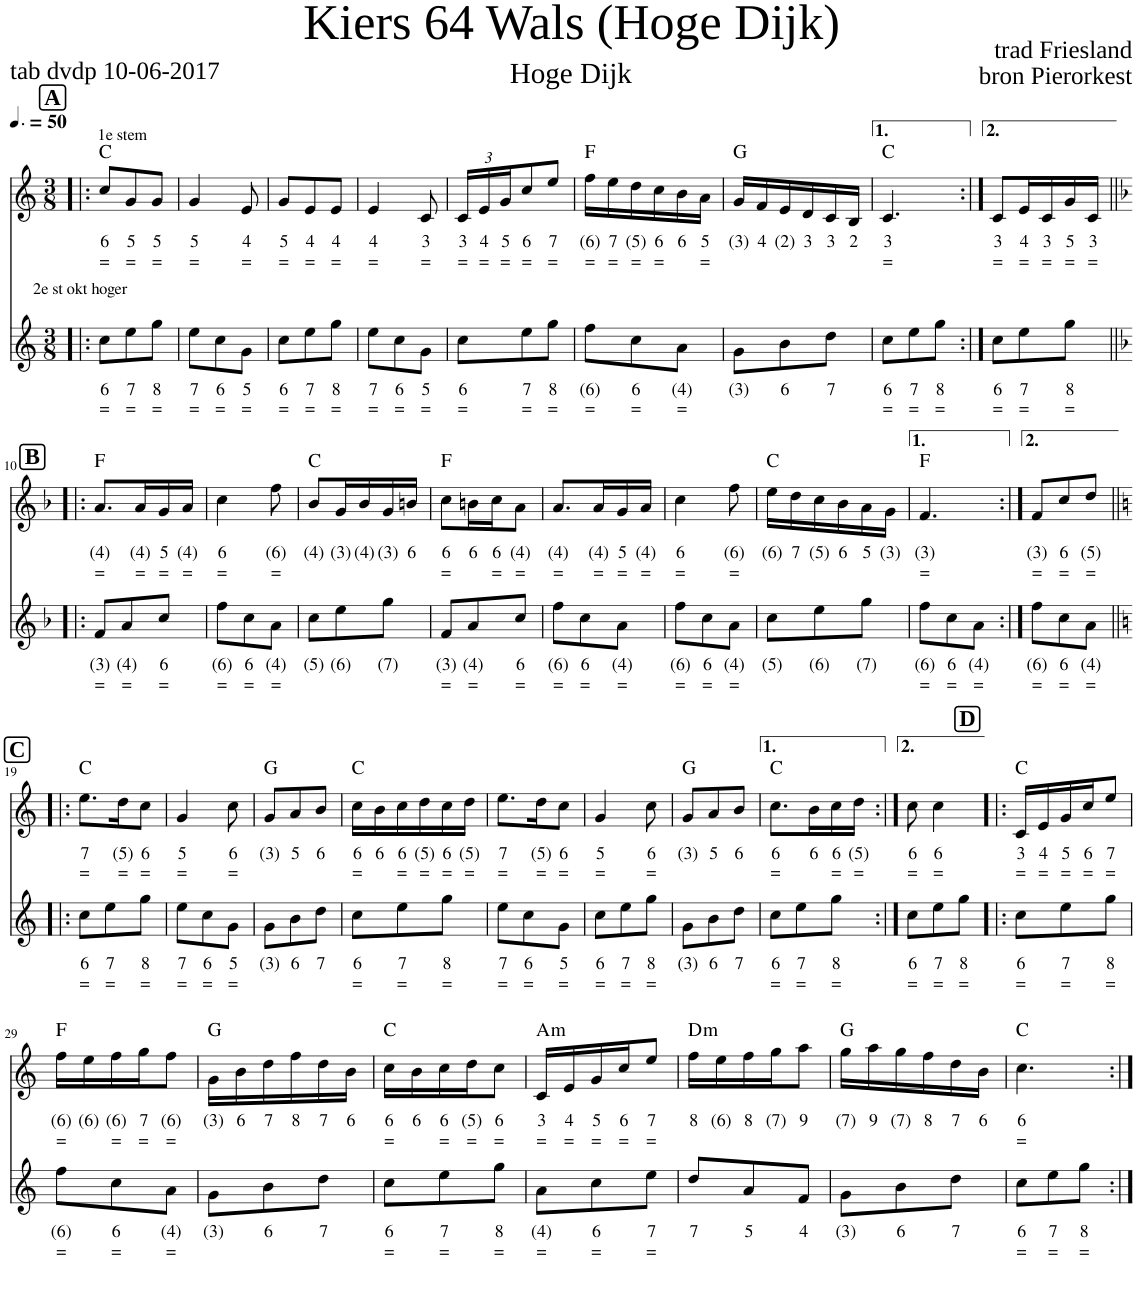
**kern	**text	**text	**kern	**text	**text	**kern	**text	**text	**harte
*part3	*part3	*part3	*part2	*part2	*part2	*part1	*part1	*part1	*part1
*staff3	*staff3	*staff3	*staff2	*staff2	*staff2	*staff1	*staff1	*staff1	*
*I"Stem	*	*	*I"Voice	*	*	*I"Voice	*	*	*
*	*	*	*stria5	*	*	*	*	*	*
*clefG2	*	*	*clefG2	*	*	*clefG2	*	*	*
*k[]	*	*	*k[]	*	*	*k[]	*	*	*
*M3/8	*	*	*M3/8	*	*	*M3/8	*	*	*
*MM75	*	*	*MM75	*	*	*MM75	*	*	*
!!LO:REH:place=s1:a:B:cj:fs=14:t=A
=1!|:	=1!|:	=1!|:	=1!|:	=1!|:	=1!|:	=1!|:	=1!|:	=1!|:	=1!|:
!	!	!	!	!	!	!LO:TX:a:t=1e stem	!	!	!
!	!	!	!LO:TX:a:t=2e stem	!	!	!	!	!	!
!LO:TX:a:t=2e st okt hoger	!	!	!	!	!	!	!	!	!
!	!LO:LY:b	!LO:LY:b	!	!	!	!	!LO:LY:b	!LO:LY:b	!
8cc\L	6	=	8cL	3	=	8cc/L	6	=	C:maj
!	!LO:LY:b	!LO:LY:b	!	!	!	!	!LO:LY:b	!LO:LY:b	!
8ee\	7	=	8e	4	=	8g/	5	=	.
!	!LO:LY:b	!LO:LY:b	!	!	!	!	!LO:LY:b	!LO:LY:b	!
8gg\J	8	=	8gJ	5	=	8g/J	5	=	.
=2	=2	=2	=2	=2	=2	=2	=2	=2	=2
!	!LO:LY:b	!LO:LY:b	!	!	!	!	!LO:LY:b	!LO:LY:b	!
8ee\L	7	=	8eL	4	=	4g/	5	=	.
!	!LO:LY:b	!LO:LY:b	!	!	!	!	!	!	!
8cc\	6	=	8c	3	=	.	.	.	.
!	!LO:LY:b	!LO:LY:b	!	!	!	!	!LO:LY:b	!LO:LY:b	!
8g\J	5	=	8GJ	2	=	8e/	4	=	.
=3	=3	=3	=3	=3	=3	=3	=3	=3	=3
!	!LO:LY:b	!LO:LY:b	!	!	!	!	!LO:LY:b	!LO:LY:b	!
8cc\L	6	=	8cL	3	=	8g/L	5	=	.
!	!LO:LY:b	!LO:LY:b	!	!	!	!	!LO:LY:b	!LO:LY:b	!
8ee\	7	=	8e	4	=	8e/	4	=	.
!	!LO:LY:b	!LO:LY:b	!	!	!	!	!LO:LY:b	!LO:LY:b	!
8gg\J	8	=	8gJ	5	=	8e/J	4	=	.
=4	=4	=4	=4	=4	=4	=4	=4	=4	=4
!	!LO:LY:b	!LO:LY:b	!	!	!	!	!LO:LY:b	!LO:LY:b	!
8ee\L	7	=	8eL	4	=	4e/	4	=	.
!	!LO:LY:b	!LO:LY:b	!	!	!	!	!	!	!
8cc\	6	=	8c	3	=	.	.	.	.
!	!LO:LY:b	!LO:LY:b	!	!	!	!	!LO:LY:b	!LO:LY:b	!
8g\J	5	=	8GJ	2	=	8c/	3	=	.
=5	=5	=5	=5	=5	=5	=5	=5	=5	=5
!	!LO:LY:b	!LO:LY:b	!	!	!	!	!	!	!
*	*	*	*	*	*	*Xbrackettup	*	*	*
!	!	!	!	!	!	!	!LO:LY:b	!LO:LY:b	!
8cc\L	6	=	8cL	3	=	24c/LL	3	=	.
!	!	!	!	!	!	!	!LO:LY:b	!LO:LY:b	!
.	.	.	.	.	.	24e/	4	=	.
!	!	!	!	!	!	!	!LO:LY:b	!LO:LY:b	!
.	.	.	.	.	.	24g/J	5	=	.
!	!LO:LY:b	!LO:LY:b	!	!	!	!	!LO:LY:b	!LO:LY:b	!
8ee\	7	=	8e	4	=	8cc/	6	=	.
!	!LO:LY:b	!LO:LY:b	!	!	!	!	!LO:LY:b	!LO:LY:b	!
8gg\J	8	=	8gJ	5	=	8ee/J	7	=	.
=6	=6	=6	=6	=6	=6	=6	=6	=6	=6
!	!LO:LY:b	!LO:LY:b	!	!	!	!	!LO:LY:b	!LO:LY:b	!
8ff\L	(6)	=	8fL	(3)	=	16ff\LL	(6)	=	F:maj
!	!	!	!	!	!	!	!LO:LY:b	!LO:LY:b	!
.	.	.	.	.	.	16ee\	7	=	.
!	!LO:LY:b	!LO:LY:b	!	!	!	!	!LO:LY:b	!LO:LY:b	!
8cc\	6	=	8c	3	=	16dd\	(5)	=	.
!	!	!	!	!	!	!	!LO:LY:b	!LO:LY:b	!
.	.	.	.	.	.	16cc\	6	=	.
!	!LO:LY:b	!LO:LY:b	!	!	!	!	!LO:LY:b	!	!
8a\J	(4)	=	8AJ	3!	=	16b\	6	.	.
!	!	!	!	!	!	!	!LO:LY:b	!LO:LY:b	!
.	.	.	.	.	.	16a\JJ	5	=	.
=7	=7	=7	=7	=7	=7	=7	=7	=7	=7
!	!LO:LY:b	!	!	!	!	!	!LO:LY:b	!	!
8g\L	(3)	.	8GL	2	=	16g/LL	(3)	.	G:maj
!	!	!	!	!	!	!	!LO:LY:b	!	!
.	.	.	.	.	.	16f/	4	.	.
!	!LO:LY:b	!	!	!	!	!	!LO:LY:b	!	!
8b\	6	.	8B	2	.	16e/	(2)	.	.
!	!	!	!	!	!	!	!LO:LY:b	!	!
.	.	.	.	.	.	16d/	3	.	.
!	!LO:LY:b	!	!	!	!	!	!LO:LY:b	!	!
8dd\J	7	.	8dJ	3	.	16c/	3	.	.
!	!	!	!	!	!	!	!LO:LY:b	!	!
.	.	.	.	.	.	16B/JJ	2	.	.
=8	=8	=8	=8	=8	=8	=8	=8	=8	=8
!	!LO:LY:b	!LO:LY:b	!	!	!	!	!LO:LY:b	!LO:LY:b	!
8cc\L	6	=	8cL	3	=	4.c/	3	=	C:maj
!	!LO:LY:b	!LO:LY:b	!	!	!	!	!	!	!
8ee\	7	=	8e	4	=	.	.	.	.
!	!LO:LY:b	!LO:LY:b	!	!	!	!	!	!	!
8gg\J	8	=	8gJ	5	=	.	.	.	.
=9:|!	=9:|!	=9:|!	=9:|!	=9:|!	=9:|!	=9:|!	=9:|!	=9:|!	=9:|!
!	!LO:LY:b	!LO:LY:b	!	!	!	!	!LO:LY:b	!LO:LY:b	!
8cc\L	6	=	8cL	3	=	8c/L	3	=	.
!	!LO:LY:b	!LO:LY:b	!	!	!	!	!LO:LY:b	!LO:LY:b	!
8ee\	7	=	8e	4	=	16e/L	4	=	.
!	!	!	!	!	!	!	!LO:LY:b	!LO:LY:b	!
.	.	.	.	.	.	16c/	3	=	.
!	!LO:LY:b	!LO:LY:b	!	!	!	!	!LO:LY:b	!LO:LY:b	!
8gg\J	8	=	8gJ	5	=	16g/	5	=	.
!	!	!	!	!	!	!	!LO:LY:b	!LO:LY:b	!
.	.	.	.	.	.	16c/JJ	3	=	.
!!LO:LB:g=z
!!LO:REH:place=s1:a:B:cj:fs=14:t=B
=10!|:	=10!|:	=10!|:	=10!|:	=10!|:	=10!|:	=10!|:	=10!|:	=10!|:	=10!|:
*k[b-]	*	*	*k[b-]	*	*	*k[b-]	*	*	*
!	!LO:LY:b	!LO:LY:b	!	!	!	!	!LO:LY:b	!LO:LY:b	!
8f/L	(3)	=	8FL	3!	=	8.a/L	(4)	=	F:maj
!	!LO:LY:b	!LO:LY:b	!	!	!	!	!	!	!
8a/	(4)	=	8A	3!	=	.	.	.	.
!	!	!	!	!	!	!	!LO:LY:b	!LO:LY:b	!
.	.	.	.	.	.	16a/L	(4)	=	.
!	!LO:LY:b	!LO:LY:b	!	!	!	!	!LO:LY:b	!LO:LY:b	!
8cc/J	6	=	8cJ	3	=	16g/	5	=	.
!	!	!	!	!	!	!	!LO:LY:b	!LO:LY:b	!
.	.	.	.	.	.	16a/JJ	(4)	=	.
=11	=11	=11	=11	=11	=11	=11	=11	=11	=11
!	!LO:LY:b	!LO:LY:b	!	!	!	!	!LO:LY:b	!LO:LY:b	!
8ff\L	(6)	=	8fL	(3)	=	4cc\	6	=	.
!	!LO:LY:b	!LO:LY:b	!	!	!	!	!	!	!
8cc\	6	=	8c	3	=	.	.	.	.
!	!LO:LY:b	!LO:LY:b	!	!	!	!	!LO:LY:b	!LO:LY:b	!
8a\J	(4)	=	8AJ	3!	=	8ff\	(6)	=	.
=12	=12	=12	=12	=12	=12	=12	=12	=12	=12
!	!LO:LY:b	!	!	!	!	!	!LO:LY:b	!	!
8cc\L	(5)	.	8cL	3	=	8b-/L	(4)	.	C:maj
!	!LO:LY:b	!	!	!	!	!	!LO:LY:b	!	!
8ee\	(6)	.	8e	4	=	16g/L	(3)	.	.
!	!	!	!	!	!	!	!LO:LY:b	!	!
.	.	.	.	.	.	16b-/	(4)	.	.
!	!LO:LY:b	!	!	!	!	!	!LO:LY:b	!	!
8gg\J	(7)	.	8gJ	5	=	16g/	(3)	.	.
!	!	!	!	!	!	!	!LO:LY:b	!	!
.	.	.	.	.	.	16bn/JJ	6	.	.
=13	=13	=13	=13	=13	=13	=13	=13	=13	=13
!	!LO:LY:b	!LO:LY:b	!	!	!	!	!LO:LY:b	!LO:LY:b	!
8f/L	(3)	=	8FL	3!	=	8cc\L	6	=	F:maj
!	!LO:LY:b	!LO:LY:b	!	!	!	!	!LO:LY:b	!	!
8a/	(4)	=	8A	3!	=	16bn\L	6	.	.
!	!	!	!	!	!	!	!LO:LY:b	!LO:LY:b	!
.	.	.	.	.	.	16cc\J	6	=	.
!	!LO:LY:b	!LO:LY:b	!	!	!	!	!LO:LY:b	!LO:LY:b	!
8cc/J	6	=	8cJ	3	=	8a\J	(4)	=	.
=14	=14	=14	=14	=14	=14	=14	=14	=14	=14
!	!LO:LY:b	!LO:LY:b	!	!	!	!	!LO:LY:b	!LO:LY:b	!
8ff\L	(6)	=	8fL	(3)	=	8.a/L	(4)	=	.
!	!LO:LY:b	!LO:LY:b	!	!	!	!	!	!	!
8cc\	6	=	8c	3	=	.	.	.	.
!	!	!	!	!	!	!	!LO:LY:b	!LO:LY:b	!
.	.	.	.	.	.	16a/L	(4)	=	.
!	!LO:LY:b	!LO:LY:b	!	!	!	!	!LO:LY:b	!LO:LY:b	!
8a\J	(4)	=	8AJ	3!	=	16g/	5	=	.
!	!	!	!	!	!	!	!LO:LY:b	!LO:LY:b	!
.	.	.	.	.	.	16a/JJ	(4)	=	.
=15	=15	=15	=15	=15	=15	=15	=15	=15	=15
!	!LO:LY:b	!LO:LY:b	!	!	!	!	!LO:LY:b	!LO:LY:b	!
8ff\L	(6)	=	8fL	(3)	=	4cc\	6	=	.
!	!LO:LY:b	!LO:LY:b	!	!	!	!	!	!	!
8cc\	6	=	8c	3	=	.	.	.	.
!	!LO:LY:b	!LO:LY:b	!	!	!	!	!LO:LY:b	!LO:LY:b	!
8a\J	(4)	=	8AJ	3!	=	8ff\	(6)	=	.
=16	=16	=16	=16	=16	=16	=16	=16	=16	=16
!	!LO:LY:b	!	!	!	!	!	!LO:LY:b	!	!
8cc\L	(5)	.	8cL	3	=	16ee\LL	(6)	.	C:maj
!	!	!	!	!	!	!	!LO:LY:b	!	!
.	.	.	.	.	.	16dd\	7	.	.
!	!LO:LY:b	!	!	!	!	!	!LO:LY:b	!	!
8ee\	(6)	.	8e	4	=	16cc\	(5)	.	.
!	!	!	!	!	!	!	!LO:LY:b	!	!
.	.	.	.	.	.	16b-\	6	.	.
!	!LO:LY:b	!	!	!	!	!	!LO:LY:b	!	!
8gg\J	(7)	.	8gJ	5	=	16a\	5	.	.
!	!	!	!	!	!	!	!LO:LY:b	!	!
.	.	.	.	.	.	16g\JJ	(3)	.	.
=17	=17	=17	=17	=17	=17	=17	=17	=17	=17
!	!LO:LY:b	!LO:LY:b	!	!	!	!	!LO:LY:b	!LO:LY:b	!
8ff\L	(6)	=	8fL	(3)	=	4.f/	(3)	=	F:maj
!	!LO:LY:b	!LO:LY:b	!	!	!	!	!	!	!
8cc\	6	=	8c	3	=	.	.	.	.
!	!LO:LY:b	!LO:LY:b	!	!	!	!	!	!	!
8a\J	(4)	=	8AJ	3!	=	.	.	.	.
=18:|!	=18:|!	=18:|!	=18:|!	=18:|!	=18:|!	=18:|!	=18:|!	=18:|!	=18:|!
!	!LO:LY:b	!LO:LY:b	!	!	!	!	!LO:LY:b	!LO:LY:b	!
8ff\L	(6)	=	8fL	(3)	=	8f/L	(3)	=	.
!	!LO:LY:b	!LO:LY:b	!	!	!	!	!LO:LY:b	!LO:LY:b	!
8cc\	6	=	8c	3	=	8cc/	6	=	.
!	!LO:LY:b	!LO:LY:b	!	!	!	!	!LO:LY:b	!LO:LY:b	!
8a\J	(4)	=	8AJ	3!	=	8dd/J	(5)	=	.
!!LO:LB:g=z
!!LO:REH:place=s1:a:B:cj:fs=14:t=C
=19!|:	=19!|:	=19!|:	=19!|:	=19!|:	=19!|:	=19!|:	=19!|:	=19!|:	=19!|:
*k[]	*	*	*k[]	*	*	*k[]	*	*	*
!	!LO:LY:b	!LO:LY:b	!	!	!	!	!LO:LY:b	!LO:LY:b	!
8cc\L	6	=	8cL	3	=	8.ee\L	7	=	C:maj
!	!LO:LY:b	!LO:LY:b	!	!	!	!	!	!	!
8ee\	7	=	8e	4	=	.	.	.	.
!	!	!	!	!	!	!	!LO:LY:b	!LO:LY:b	!
.	.	.	.	.	.	16dd\K	(5)	=	.
!	!LO:LY:b	!LO:LY:b	!	!	!	!	!LO:LY:b	!LO:LY:b	!
8gg\J	8	=	8gJ	5	=	8cc\J	6	=	.
=20	=20	=20	=20	=20	=20	=20	=20	=20	=20
!	!LO:LY:b	!LO:LY:b	!	!	!	!	!LO:LY:b	!LO:LY:b	!
8ee\L	7	=	8eL	4	=	4g/	5	=	.
!	!LO:LY:b	!LO:LY:b	!	!	!	!	!	!	!
8cc\	6	=	8c	3	=	.	.	.	.
!	!LO:LY:b	!LO:LY:b	!	!	!	!	!LO:LY:b	!LO:LY:b	!
8g\J	5	=	8GJ	2	=	8cc\	6	=	.
=21	=21	=21	=21	=21	=21	=21	=21	=21	=21
!	!LO:LY:b	!	!	!	!	!	!LO:LY:b	!	!
8g\L	(3)	.	8GL	2	=	8g/L	(3)	.	G:maj
!	!LO:LY:b	!	!	!	!	!	!LO:LY:b	!	!
8b\	6	.	8B	2	.	8a/	5	.	.
!	!LO:LY:b	!	!	!	!	!	!LO:LY:b	!	!
8dd\J	7	.	8dJ	3	.	8b/J	6	.	.
=22	=22	=22	=22	=22	=22	=22	=22	=22	=22
!	!LO:LY:b	!LO:LY:b	!	!	!	!	!LO:LY:b	!LO:LY:b	!
8cc\L	6	=	8cL	3	=	16cc\LL	6	=	C:maj
!	!	!	!	!	!	!	!LO:LY:b	!	!
.	.	.	.	.	.	16b\	6	.	.
!	!LO:LY:b	!LO:LY:b	!	!	!	!	!LO:LY:b	!LO:LY:b	!
8ee\	7	=	8e	4	=	16cc\	6	=	.
!	!	!	!	!	!	!	!LO:LY:b	!LO:LY:b	!
.	.	.	.	.	.	16dd\	(5)	=	.
!	!LO:LY:b	!LO:LY:b	!	!	!	!	!LO:LY:b	!LO:LY:b	!
8gg\J	8	=	8gJ	5	=	16cc\	6	=	.
!	!	!	!	!	!	!	!LO:LY:b	!LO:LY:b	!
.	.	.	.	.	.	16dd\JJ	(5)	=	.
=23	=23	=23	=23	=23	=23	=23	=23	=23	=23
!	!LO:LY:b	!LO:LY:b	!	!	!	!	!LO:LY:b	!LO:LY:b	!
8ee\L	7	=	8eL	4	=	8.ee\L	7	=	.
!	!LO:LY:b	!LO:LY:b	!	!	!	!	!	!	!
8cc\	6	=	8c	3	=	.	.	.	.
!	!	!	!	!	!	!	!LO:LY:b	!LO:LY:b	!
.	.	.	.	.	.	16dd\K	(5)	=	.
!	!LO:LY:b	!LO:LY:b	!	!	!	!	!LO:LY:b	!LO:LY:b	!
8g\J	5	=	8GJ	2	=	8cc\J	6	=	.
=24	=24	=24	=24	=24	=24	=24	=24	=24	=24
!	!LO:LY:b	!LO:LY:b	!	!	!	!	!LO:LY:b	!LO:LY:b	!
8cc\L	6	=	8cL	3	=	4g/	5	=	.
!	!LO:LY:b	!LO:LY:b	!	!	!	!	!	!	!
8ee\	7	=	8e	4	=	.	.	.	.
!	!LO:LY:b	!LO:LY:b	!	!	!	!	!LO:LY:b	!LO:LY:b	!
8gg\J	8	=	8gJ	5	=	8cc\	6	=	.
=25	=25	=25	=25	=25	=25	=25	=25	=25	=25
!	!LO:LY:b	!	!	!	!	!	!LO:LY:b	!	!
8g\L	(3)	.	8GL	2	=	8g/L	(3)	.	G:maj
!	!LO:LY:b	!	!	!	!	!	!LO:LY:b	!	!
8b\	6	.	8B	2	.	8a/	5	.	.
!	!LO:LY:b	!	!	!	!	!	!LO:LY:b	!	!
8dd\J	7	.	8dJ	3	.	8b/J	6	.	.
=26	=26	=26	=26	=26	=26	=26	=26	=26	=26
!	!LO:LY:b	!LO:LY:b	!	!	!	!	!LO:LY:b	!LO:LY:b	!
8cc\L	6	=	8cL	3	=	8.cc\L	6	=	C:maj
!	!LO:LY:b	!LO:LY:b	!	!	!	!	!	!	!
8ee\	7	=	8e	4	=	.	.	.	.
!	!	!	!	!	!	!	!LO:LY:b	!	!
.	.	.	.	.	.	16b\L	6	.	.
!	!LO:LY:b	!LO:LY:b	!	!	!	!	!LO:LY:b	!LO:LY:b	!
8gg\J	8	=	8gJ	5	=	16cc\	6	=	.
!	!	!	!	!	!	!	!LO:LY:b	!LO:LY:b	!
.	.	.	.	.	.	16dd\JJ	(5)	=	.
=27:|!	=27:|!	=27:|!	=27:|!	=27:|!	=27:|!	=27:|!	=27:|!	=27:|!	=27:|!
!	!LO:LY:b	!LO:LY:b	!	!	!	!	!LO:LY:b	!LO:LY:b	!
8cc\L	6	=	8cL	3	=	8cc\	6	=	.
!	!LO:LY:b	!LO:LY:b	!	!	!	!	!LO:LY:b	!LO:LY:b	!
8ee\	7	=	8e	4	=	4cc\	6	=	.
!	!LO:LY:b	!LO:LY:b	!	!	!	!	!	!	!
8gg\J	8	=	8gJ	5	=	.	.	.	.
!!LO:REH:place=s1:a:B:cj:fs=14:t=D
=28!|:	=28!|:	=28!|:	=28!|:	=28!|:	=28!|:	=28!|:	=28!|:	=28!|:	=28!|:
!	!LO:LY:b	!LO:LY:b	!	!	!	!	!LO:LY:b	!LO:LY:b	!
8cc\L	6	=	8cL	3	=	16c/LL	3	=	C:maj
!	!	!	!	!	!	!	!LO:LY:b	!LO:LY:b	!
.	.	.	.	.	.	16e/	4	=	.
!	!LO:LY:b	!LO:LY:b	!	!	!	!	!LO:LY:b	!LO:LY:b	!
8ee\	7	=	8e	4	=	16g/	5	=	.
!	!	!	!	!	!	!	!LO:LY:b	!LO:LY:b	!
.	.	.	.	.	.	16cc/J	6	=	.
!	!LO:LY:b	!LO:LY:b	!	!	!	!	!LO:LY:b	!LO:LY:b	!
8gg\J	8	=	8gJ	5	=	8ee/J	7	=	.
!!LO:LB:g=z
=29	=29	=29	=29	=29	=29	=29	=29	=29	=29
!	!LO:LY:b	!LO:LY:b	!	!	!	!	!LO:LY:b	!LO:LY:b	!
8ff\L	(6)	=	8fL	(3)	=	16ff\LL	(6)	=	F:maj
!	!	!	!	!	!	!	!LO:LY:b	!	!
.	.	.	.	.	.	16ee\	(6)	.	.
!	!LO:LY:b	!LO:LY:b	!	!	!	!	!LO:LY:b	!LO:LY:b	!
8cc\	6	=	8c	3	=	16ff\	(6)	=	.
!	!	!	!	!	!	!	!LO:LY:b	!LO:LY:b	!
.	.	.	.	.	.	16gg\J	7	=	.
!	!LO:LY:b	!LO:LY:b	!	!	!	!	!LO:LY:b	!LO:LY:b	!
8a\J	(4)	=	8AJ	3!	=	8ff\J	(6)	=	.
=30	=30	=30	=30	=30	=30	=30	=30	=30	=30
!	!LO:LY:b	!	!	!	!	!	!LO:LY:b	!	!
8g\L	(3)	.	8GL	2	=	16g\LL	(3)	.	G:maj
!	!	!	!	!	!	!	!LO:LY:b	!	!
.	.	.	.	.	.	16b\	6	.	.
!	!LO:LY:b	!	!	!	!	!	!LO:LY:b	!	!
8b\	6	.	8B	2	.	16dd\	7	.	.
!	!	!	!	!	!	!	!LO:LY:b	!	!
.	.	.	.	.	.	16ff\	8	.	.
!	!LO:LY:b	!	!	!	!	!	!LO:LY:b	!	!
8dd\J	7	.	8dJ	3	.	16dd\	7	.	.
!	!	!	!	!	!	!	!LO:LY:b	!	!
.	.	.	.	.	.	16b\JJ	6	.	.
=31	=31	=31	=31	=31	=31	=31	=31	=31	=31
!	!LO:LY:b	!LO:LY:b	!	!	!	!	!LO:LY:b	!LO:LY:b	!
8cc\L	6	=	8cL	3	=	16cc\LL	6	=	C:maj
!	!	!	!	!	!	!	!LO:LY:b	!	!
.	.	.	.	.	.	16b\	6	.	.
!	!LO:LY:b	!LO:LY:b	!	!	!	!	!LO:LY:b	!LO:LY:b	!
8ee\	7	=	8e	4	=	16cc\	6	=	.
!	!	!	!	!	!	!	!LO:LY:b	!LO:LY:b	!
.	.	.	.	.	.	16dd\J	(5)	=	.
!	!LO:LY:b	!LO:LY:b	!	!	!	!	!LO:LY:b	!LO:LY:b	!
8gg\J	8	=	8gJ	5	=	8cc\J	6	=	.
=32	=32	=32	=32	=32	=32	=32	=32	=32	=32
!	!LO:LY:b	!LO:LY:b	!	!	!	!	!LO:LY:b	!LO:LY:b	!LO:H:kt=m
8a\L	(4)	=	8AL	3!	=	16c/LL	3	=	A:min
!	!	!	!	!	!	!	!LO:LY:b	!LO:LY:b	!
.	.	.	.	.	.	16e/	4	=	.
!	!LO:LY:b	!LO:LY:b	!	!	!	!	!LO:LY:b	!LO:LY:b	!
8cc\	6	=	8c	3	=	16g/	5	=	.
!	!	!	!	!	!	!	!LO:LY:b	!LO:LY:b	!
.	.	.	.	.	.	16cc/J	6	=	.
!	!LO:LY:b	!LO:LY:b	!	!	!	!	!LO:LY:b	!LO:LY:b	!
8ee\J	7	=	8eJ	4	=	8ee/J	7	=	.
=33	=33	=33	=33	=33	=33	=33	=33	=33	=33
!	!LO:LY:b	!	!	!	!	!	!LO:LY:b	!	!LO:H:kt=m
8dd/L	7	.	8dL	3	.	16ff\LL	8	.	D:min
!	!	!	!	!	!	!	!LO:LY:b	!	!
.	.	.	.	.	.	16ee\	(6)	.	.
!	!LO:LY:b	!	!	!	!	!	!LO:LY:b	!	!
8a/	5	.	8A	3!	.	16ff\	8	.	.
!	!	!	!	!	!	!	!LO:LY:b	!	!
.	.	.	.	.	.	16gg\J	(7)	.	.
!	!LO:LY:b	!	!	!	!	!	!LO:LY:b	!	!
8f/J	4	.	8FJ	3!	.	8aa\J	9	.	.
=34	=34	=34	=34	=34	=34	=34	=34	=34	=34
!	!LO:LY:b	!	!	!	!	!	!LO:LY:b	!	!
8g\L	(3)	.	8GL	2	=	16gg\LL	(7)	.	G:maj
!	!	!	!	!	!	!	!LO:LY:b	!	!
.	.	.	.	.	.	16aa\	9	.	.
!	!LO:LY:b	!	!	!	!	!	!LO:LY:b	!	!
8b\	6	.	8B	2	.	16gg\	(7)	.	.
!	!	!	!	!	!	!	!LO:LY:b	!	!
.	.	.	.	.	.	16ff\	8	.	.
!	!LO:LY:b	!	!	!	!	!	!LO:LY:b	!	!
8dd\J	7	.	8dJ	3	.	16dd\	7	.	.
!	!	!	!	!	!	!	!LO:LY:b	!	!
.	.	.	.	.	.	16b\JJ	6	.	.
=35	=35	=35	=35	=35	=35	=35	=35	=35	=35
!	!LO:LY:b	!LO:LY:b	!	!	!	!	!LO:LY:b	!LO:LY:b	!
8cc\L	6	=	8cL	3	=	4.cc\	6	=	C:maj
!	!LO:LY:b	!LO:LY:b	!	!	!	!	!	!	!
8ee\	7	=	8e	4	=	.	.	.	.
!	!LO:LY:b	!LO:LY:b	!	!	!	!	!	!	!
8gg\J	8	=	8gJ	5	=	.	.	.	.
=:|!	=:|!	=:|!	=:|!	=:|!	=:|!	=:|!	=:|!	=:|!	=:|!
*-	*-	*-	*-	*-	*-	*-	*-	*-	*-
